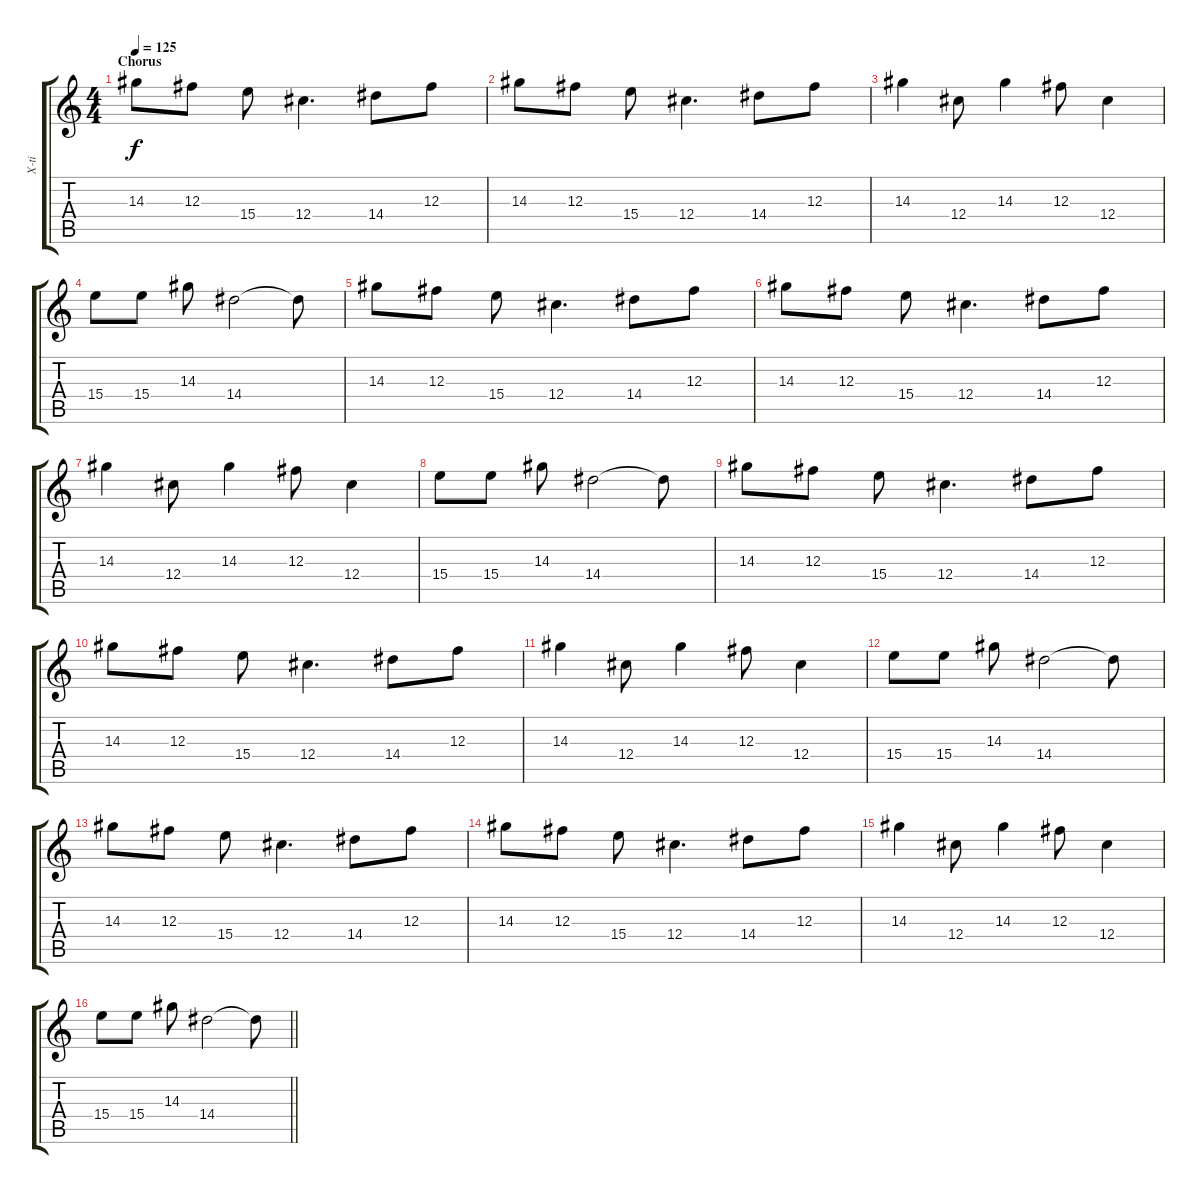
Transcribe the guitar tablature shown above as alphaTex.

\track ("X-ti" "X-ti") {instrument overdrivenguitar}
\staff {score tabs}
\tuning (Eb4 Bb3 Gb3 Db3 Ab2 Db2) {hide}
\ts (4 4)
\section ("" "Chorus")
\tempo 125
\clef g2
\ks c
14.3.8{dy f} 12.3.8 15.4.8 12.4.4{d} 14.4.8 12.3.8 |
14.3.8 12.3.8 15.4.8 12.4.4{d} 14.4.8 12.3.8 |
14.3.4 12.4.8 14.3.4 12.3.8 12.4.4 |
15.4.8 15.4.8 14.3.8 14.4.2 14.4{t}.8 |
14.3.8 12.3.8 15.4.8 12.4.4{d} 14.4.8 12.3.8 |
14.3.8 12.3.8 15.4.8 12.4.4{d} 14.4.8 12.3.8 |
14.3.4 12.4.8 14.3.4 12.3.8 12.4.4 |
15.4.8 15.4.8 14.3.8 14.4.2 14.4{t}.8 |
14.3.8 12.3.8 15.4.8 12.4.4{d} 14.4.8 12.3.8 |
14.3.8 12.3.8 15.4.8 12.4.4{d} 14.4.8 12.3.8 |
14.3.4 12.4.8 14.3.4 12.3.8 12.4.4 |
15.4.8 15.4.8 14.3.8 14.4.2 14.4{t}.8 |
14.3.8 12.3.8 15.4.8 12.4.4{d} 14.4.8 12.3.8 |
14.3.8 12.3.8 15.4.8 12.4.4{d} 14.4.8 12.3.8 |
14.3.4 12.4.8 14.3.4 12.3.8 12.4.4 |
\barLineRight lightlight
15.4.8 15.4.8 14.3.8 14.4.2 14.4{t}.8
